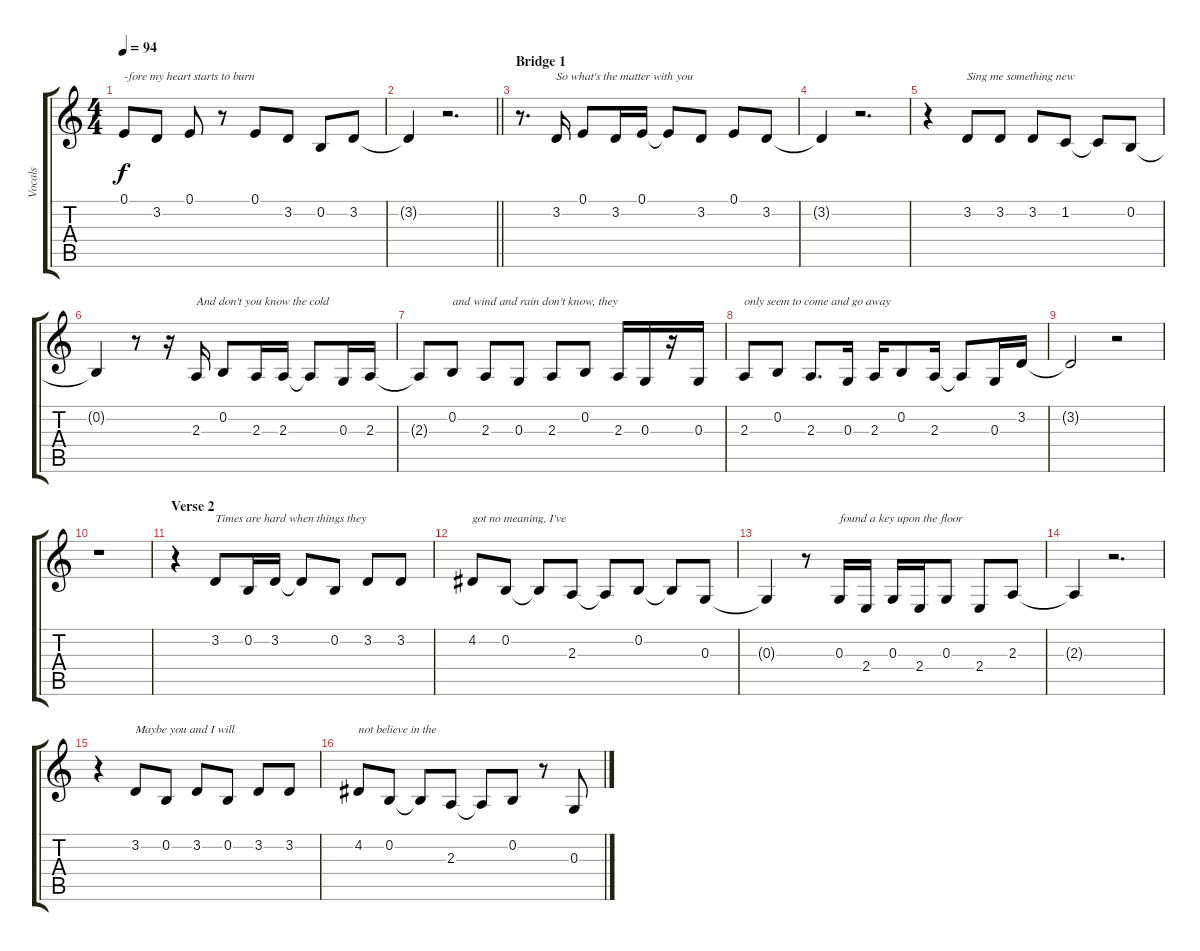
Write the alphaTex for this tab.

\track ("Vocals" "Vocals") {instrument tenorsax}
\staff {score tabs}
\tuning (E4 B3 G3 D3 A2 E2) {hide}
\ts (4 4)
\tempo 94
\clef g2
\ks c
0.1.8{txt "-fore my heart starts to burn" dy f} 3.2.8 0.1.8 r.8 0.1.8 3.2.8 0.2.8 3.2.8 |
\barLineRight lightlight
3.2{t}.4 r.2{d} |
\section ("" "Bridge 1")
r.8{d} 3.2.16{txt "So what's the matter with you"} 0.1.8 3.2.16 0.1.16 0.1{t}.8 3.2.8 0.1.8 3.2.8 |
3.2{t}.4 r.2{d} |
r.4 3.2.8{txt "Sing me something new"} 3.2.8 3.2.8 1.2.8 1.2{t}.8 0.2.8 |
0.2{t}.4 r.8 r.16 2.3.16{txt "And don't you know the cold"} 0.2.8 2.3.16 2.3.16 2.3{t}.8 0.3.16 2.3.16 |
2.3{t}.8 0.2.8{txt "and wind and rain don't know, they"} 2.3.8 0.3.8 2.3.8 0.2.8 2.3.16 0.3.16 r.16 0.3.16 |
2.3.8{txt "only seem to come and go away"} 0.2.8 2.3.8{d} 0.3.16 2.3.16 0.2.8 2.3.16 2.3{t}.8 0.3.16 3.2.16 |
3.2{t}.2 r.2 |
r.1 |
\section ("" "Verse 2")
r.4 3.2.8{txt "Times are hard when things they"} 0.2.16 3.2.16 3.2{t}.8 0.2.8 3.2.8 3.2.8 |
4.2.8{txt "got no meaning, I've"} 0.2.8 0.2{t}.8 2.3.8 2.3{t}.8 0.2.8 0.2{t}.8 0.3.8 |
0.3{t}.4 r.8 0.3.16{txt "found a key upon the floor"} 2.4.16 0.3.16 2.4.16 0.3.8 2.4.8 2.3.8 |
2.3{t}.4 r.2{d} |
r.4 3.2.8{txt "Maybe you and I will"} 0.2.8 3.2.8 0.2.8 3.2.8 3.2.8 |
4.2.8{txt "not believe in the"} 0.2.8 0.2{t}.8 2.3.8 2.3{t}.8 0.2.8 r.8 0.3.8
